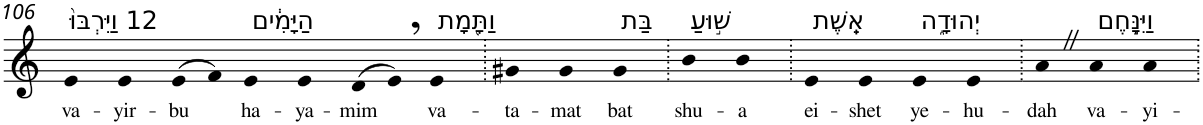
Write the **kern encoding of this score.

**kern	**text
*part1	*part1
*staff1	*staff1
*I"Piano	*
*I'Pno	*
!!LO:PB:g=z
*clefG2	*
*k[]	*
=106	=106
!LO:TX:a:t=12 וַיִּרְבּוּ֙	!
!	!LO:LY:b
4e	va-
!	!LO:LY:b
4e	-yir-
!	!LO:LY:b
(>8e	-bu
8f)	.
!LO:TX:a:t=הַיָּמִ֔ים	!
!	!LO:LY:b
4e	ha-
!	!LO:LY:b
4e	-ya-
!	!LO:LY:b
(>8d	-mim
8e,)	.
!LO:TX:a:t=וַתָּ֖מָת	!
!	!LO:LY:b
4e	va-
=107.	=107.
!	!LO:LY:b
4g#X	-ta-
!	!LO:LY:b
4g#	-mat
!LO:TX:a:t=בַּת	!
!	!LO:LY:b
4g#	bat
=108.	=108.
!LO:TX:a:t=שׁ֣וּעַ	!
!	!LO:LY:b
4b	shu-
!	!LO:LY:b
4b	-a
=109.	=109.
!LO:TX:a:t=אֵֽשֶׁת	!
!	!LO:LY:b
4e	ei-
!	!LO:LY:b
4e	-shet
!LO:TX:a:t=יְהוּדָ֑ה	!
!	!LO:LY:b
4e	ye-
!	!LO:LY:b
4e	-hu-
=110.	=110.
!	!LO:LY:b
4aZ	-dah
!LO:TX:a:t=וַיִּנָּ֣חֶם	!
!	!LO:LY:b
4a	va-
!	!LO:LY:b
4a	-yi-
=.	=.
*-	*-
